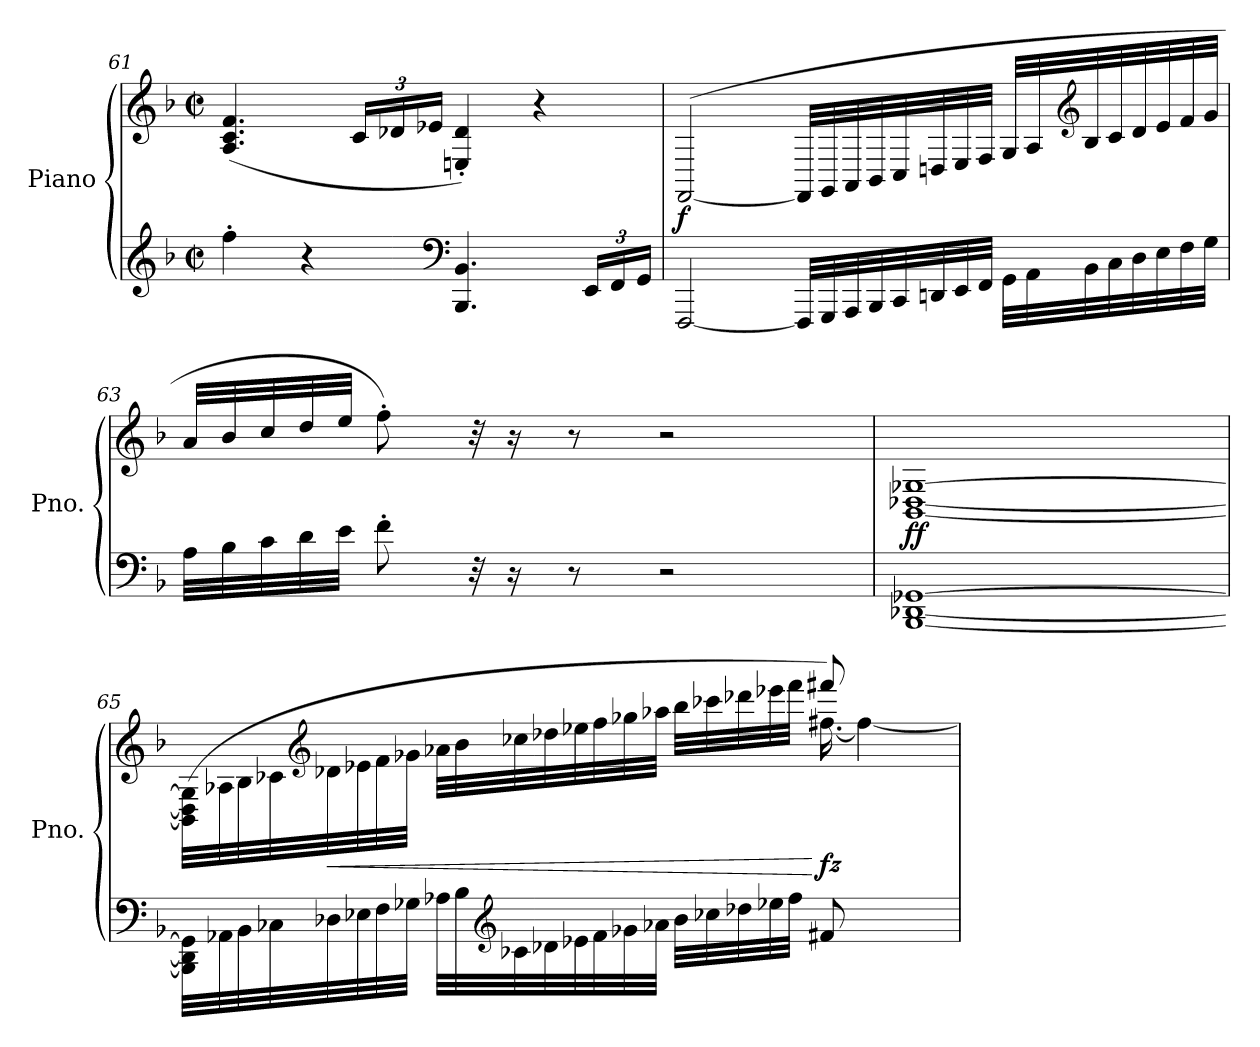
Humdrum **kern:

**kern	**kern	**dynam
*part1	*part1	*part1
*staff2	*staff1	*staff1/2
*I"Piano	*	*
*I'Pno.	*	*
*clefG2	*clefG2	*
*k[b-]	*k[b-]	*
*M2/2	*M2/2	*
*met(c|)	*met(c|)	*
=61	=61	=61
4ff'\	(>4.A/ 4.c/ 4.f/	.
4r	.	.
*	*Xbrackettup	*
.	24c/LL	.
.	24d-X/	.
.	24e-X/JJ	.
*clefF4	*	*
4.BBB-/ 4.BB-/	4En/' 4d-/')	.
.	4r	.
*Xbrackettup	*	*
24EE/LL	.	.
24FF/	.	.
24GG/JJ	.	.
!!LO:LB:g=z
=62	=62	=62
!	!	!LO:DY:b
[2FFF/	(>[2FF/	f
32FFF/LLL]	32FF/LLL]	.
32GGG/	32GG/	.
32AAA/	32AA/	.
32BBB-/	32BB-/	.
32CC/	32C/	.
32DDn/	32Dn/	.
32EE/	32E/	.
32FF/JJJ	32F/JJJ	.
32GG\LLL	32G/LLL	.
32AA\	32A/	.
*	*clefG2	*
32BB-\	32B-/	.
32C\	32c/	.
32D\	32d/	.
32E\	32e/	.
32F\	32f/	.
32G\JJJ	32g/JJJ	.
=63	=63	=63
32A\LLL	32a/LLL	.
32B-\	32b-/	.
32c\	32cc/	.
32d\	32dd/	.
32e\JJJ	32ee/JJJ	.
8f'\	8ff'\)	.
32r	32r	.
16r	16r	.
8r	8r	.
2r	2r	.
=64	=64	=64
!	!	!LO:DY:b
[1BBB- [1DD-X [1GG-X	[1BB- [1D-X [1G-X	ff
!!LO:LB:g=z
=65	=65	=65
*	*^	*
32BBB-\] 32DD-\] 32GG-\]LLL	(>32BB-\] 32D-\] 32G-\]LLL	32ryy	.
*	*v	*v	*
32AA-X\	32A-X\	.
32BB-\	32B-\	.
32C-X\	32c-X\	.
*	*clefG2	*
!	!	!LO:HP:b
32D-X\	32d-X\	<
32E-X\	32e-X\	.
32F\	32f\	.
32G-X\JJJ	32g-X\JJJ	.
32A-X\LLL	32a-X\LLL	.
32B-\	32b-\	.
*clefG2	*	*
32c-X\	32cc-X\	.
32d-X\	32dd-X\	.
32e-X\	32ee-X\	.
32f\	32ff\	.
32g-X\	32gg-X\	.
32a-X\JJJ	32aa-X\JJJ	.
32b-\LLL	32bb-\LLL	.
32cc-X\	32ccc-X\	.
32dd-X\	32ddd-X\	.
32ee-X\	32eee-X\	.
32ff\JJJ	32fff\JJJ	.
*	*^	*
!	!	!	!LO:DY:n=1:b
8f#X/	8fff#X/)	[16.ff#X\	[ fz
.	.	4ff#\_	.
32ryy	32ryy	.	.
16ryy	16ryy	.	.
8ryy	8ryy	.	.
*	*v	*v	*
=	=	=
*-	*-	*-
